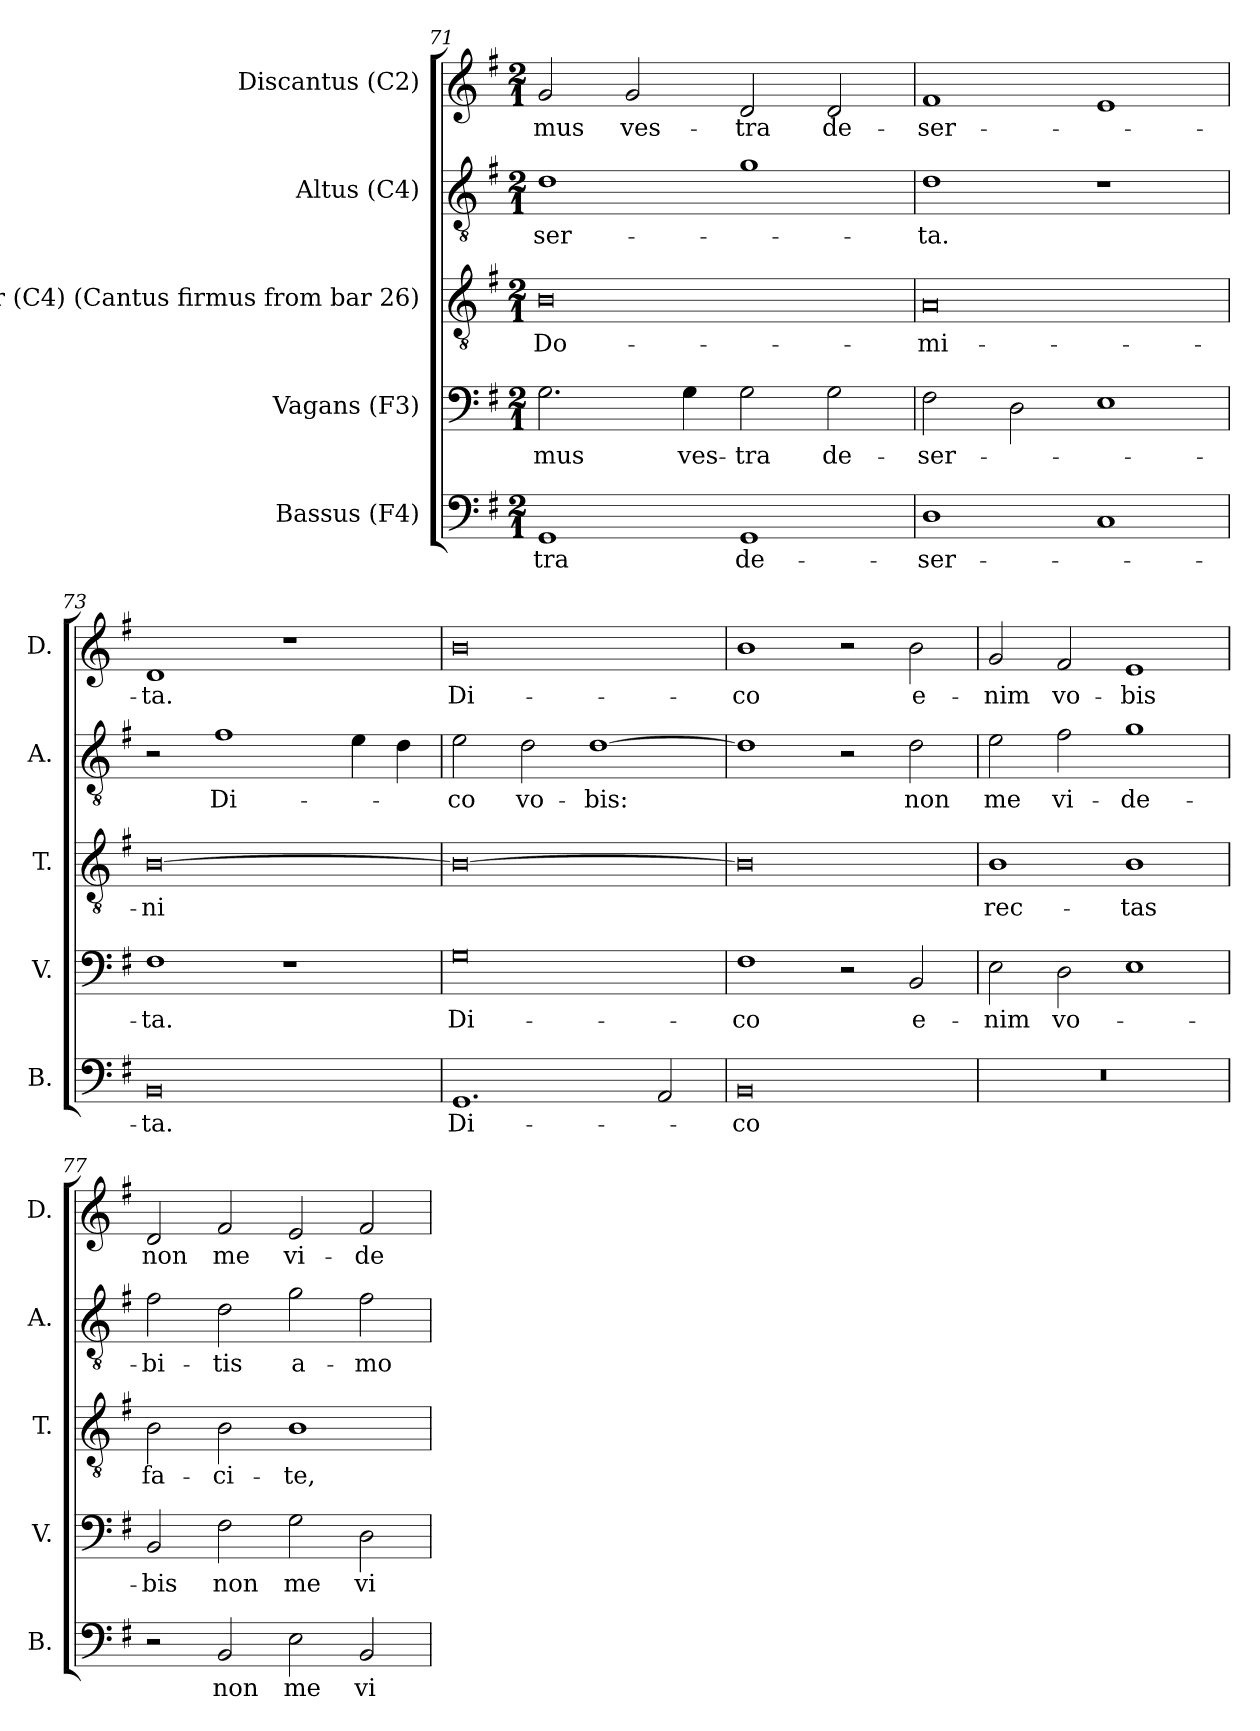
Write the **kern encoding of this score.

**kern	**text	**kern	**text	**kern	**text	**kern	**text	**kern	**text
*part5	*part5	*part4	*part4	*part3	*part3	*part2	*part2	*part1	*part1
*staff5	*staff5	*staff4	*staff4	*staff3	*staff3	*staff2	*staff2	*staff1	*staff1
*I"Bassus (F4)	*	*I"Vagans (F3)	*	*I"Tenor (C4) (Cantus firmus from bar 26)	*	*I"Altus (C4)	*	*I"Discantus (C2)	*
*I'B.	*	*I'V.	*	*I'T.	*	*I'A.	*	*I'D.	*
*clefF4	*	*clefF4	*	*clefGv2	*	*clefGv2	*	*clefG2	*
*	*	*ITrd7c12	*	*ITrd7c12	*	*	*	*	*
*k[f#]	*	*k[f#]	*	*k[f#]	*	*k[f#]	*	*k[f#]	*
*G:	*	*G:	*	*G:	*	*G:	*	*G:	*
*M2/1	*	*M2/1	*	*M2/1	*	*M2/1	*	*M2/1	*
=71	=71	=71	=71	=71	=71	=71	=71	=71	=71
!	!LO:LY:b:color=#000000	!	!	!	!	!	!	!	!
!	!	!	!LO:LY:b:color=#000000	!	!	!	!	!	!
!	!	!	!	!	!LO:LY:b:color=#000000	!	!	!	!
!	!	!	!	!	!	!	!LO:LY:b:color=#000000	!	!
!	!	!	!	!	!	!	!	!	!LO:LY:b:color=#000000
1GGi	-tra	2.GGi\	-mus	0BBi	Do-	1di	-ser-	2gi/	-mus
!	!	!	!	!	!	!	!	!	!LO:LY:b:color=#000000
.	.	.	.	.	.	.	.	2gi/	ves-
!	!	!	!LO:LY:b:color=#000000	!	!	!	!	!	!
.	.	4GGi\	ves-	.	.	.	.	.	.
!	!LO:LY:b:color=#000000	!	!	!	!	!	!	!	!
!	!	!	!LO:LY:b:color=#000000	!	!	!	!	!	!
!	!	!	!	!	!	!	!	!	!LO:LY:b:color=#000000
1GGi	de-	2GGi\	-tra	.	.	1gi	.	2di/	-tra
!	!	!	!LO:LY:b:color=#000000	!	!	!	!	!	!
!	!	!	!	!	!	!	!	!	!LO:LY:b:color=#000000
.	.	2GGi\	de-	.	.	.	.	2di/	de-
=72	=72	=72	=72	=72	=72	=72	=72	=72	=72
!	!LO:LY:b:color=#000000	!	!	!	!	!	!	!	!
!	!	!	!LO:LY:b:color=#000000	!	!	!	!	!	!
!	!	!	!	!	!LO:LY:b:color=#000000	!	!	!	!
!	!	!	!	!	!	!	!LO:LY:b:color=#000000	!	!
!	!	!	!	!	!	!	!	!	!LO:LY:b:color=#000000
1Di	-ser-	2FF#i\	-ser-	0AAi	-mi-	1di	-ta.	1f#i	-ser-
.	.	2DDi\	.	.	.	.	.	.	.
1Ci	.	1EEi	.	.	.	1r	.	1ei	.
!!LO:LB:g=z
=73	=73	=73	=73	=73	=73	=73	=73	=73	=73
!	!LO:LY:b:color=#000000	!	!	!	!	!	!	!	!
!	!	!	!LO:LY:b:color=#000000	!	!	!	!	!	!
!	!	!	!	!	!LO:LY:b:color=#000000	!	!	!	!
!	!	!	!	!	!	!	!	!	!LO:LY:b:color=#000000
0BBi	-ta.	1FF#i	-ta.	[0BBi	-ni	2r	.	1di	-ta.
!	!	!	!	!	!	!	!LO:LY:b:color=#000000	!	!
.	.	.	.	.	.	1f#i	Di-	.	.
.	.	1r	.	.	.	.	.	1r	.
.	.	.	.	.	.	4ei\	.	.	.
.	.	.	.	.	.	4di\	.	.	.
=74	=74	=74	=74	=74	=74	=74	=74	=74	=74
!	!LO:LY:b:color=#000000	!	!	!	!	!	!	!	!
!	!	!	!LO:LY:b:color=#000000	!	!	!	!	!	!
!	!	!	!	!	!	!	!LO:LY:b:color=#000000	!	!
!	!	!	!	!	!	!	!	!	!LO:LY:b:color=#000000
1.GGi	Di-	0GGi	Di-	0BBi_	.	2ei\	-co	0bi	Di-
!	!	!	!	!	!	!	!LO:LY:b:color=#000000	!	!
.	.	.	.	.	.	2di\	vo-	.	.
!	!	!	!	!	!	!	!LO:LY:b:color=#000000	!	!
.	.	.	.	.	.	[1di	-bis:	.	.
2AAi/	.	.	.	.	.	.	.	.	.
=75	=75	=75	=75	=75	=75	=75	=75	=75	=75
!	!LO:LY:b:color=#000000	!	!	!	!	!	!	!	!
!	!	!	!LO:LY:b:color=#000000	!	!	!	!	!	!
!	!	!	!	!	!	!	!	!	!LO:LY:b:color=#000000
0BBi	-co	1FF#i	-co	0BBi]	.	1di]	.	1bi	-co
.	.	2r	.	.	.	2r	.	2r	.
!	!	!	!LO:LY:b:color=#000000	!	!	!	!	!	!
!	!	!	!	!	!	!	!LO:LY:b:color=#000000	!	!
!	!	!	!	!	!	!	!	!	!LO:LY:b:color=#000000
.	.	2BBBi/	e-	.	.	2di\	non	2bi\	e-
=76	=76	=76	=76	=76	=76	=76	=76	=76	=76
!LO:N:vis=1	!	!	!	!	!	!	!	!	!
!	!	!	!LO:LY:b:color=#000000	!	!	!	!	!	!
!	!	!	!	!	!LO:LY:b:color=#000000	!	!	!	!
!	!	!	!	!	!	!	!LO:LY:b:color=#000000	!	!
!	!	!	!	!	!	!	!	!	!LO:LY:b:color=#000000
0r	.	2EEi\	-nim	1BBi	rec-	2ei\	me	2gi/	-nim
!	!	!	!LO:LY:b:color=#000000	!	!	!	!	!	!
!	!	!	!	!	!	!	!LO:LY:b:color=#000000	!	!
!	!	!	!	!	!	!	!	!	!LO:LY:b:color=#000000
.	.	2DDi\	vo-	.	.	2f#i\	vi-	2f#i/	vo-
!	!	!	!	!	!LO:LY:b:color=#000000	!	!	!	!
!	!	!	!	!	!	!	!LO:LY:b:color=#000000	!	!
!	!	!	!	!	!	!	!	!	!LO:LY:b:color=#000000
.	.	1EEi	.	1BBi	-tas	1gi	-de-	1ei	-bis
=77	=77	=77	=77	=77	=77	=77	=77	=77	=77
!	!	!	!LO:LY:b:color=#000000	!	!	!	!	!	!
!	!	!	!	!	!LO:LY:b:color=#000000	!	!	!	!
!	!	!	!	!	!	!	!LO:LY:b:color=#000000	!	!
!	!	!	!	!	!	!	!	!	!LO:LY:b:color=#000000
2r	.	2BBBi/	-bis	2BBi\	fa-	2f#i\	-bi-	2di/	non
!	!LO:LY:b:color=#000000	!	!	!	!	!	!	!	!
!	!	!	!LO:LY:b:color=#000000	!	!	!	!	!	!
!	!	!	!	!	!LO:LY:b:color=#000000	!	!	!	!
!	!	!	!	!	!	!	!LO:LY:b:color=#000000	!	!
!	!	!	!	!	!	!	!	!	!LO:LY:b:color=#000000
2BBi/	non	2FF#i\	non	2BBi\	-ci-	2di\	-tis	2f#i/	me
!	!LO:LY:b:color=#000000	!	!	!	!	!	!	!	!
!	!	!	!LO:LY:b:color=#000000	!	!	!	!	!	!
!	!	!	!	!	!LO:LY:b:color=#000000	!	!	!	!
!	!	!	!	!	!	!	!LO:LY:b:color=#000000	!	!
!	!	!	!	!	!	!	!	!	!LO:LY:b:color=#000000
2Ei\	me	2GGi\	me	1BBi	-te,	2gi\	a-	2ei/	vi-
!	!LO:LY:b:color=#000000	!	!	!	!	!	!	!	!
!	!	!	!LO:LY:b:color=#000000	!	!	!	!	!	!
!	!	!	!	!	!	!	!LO:LY:b:color=#000000	!	!
!	!	!	!	!	!	!	!	!	!LO:LY:b:color=#000000
2BBi/	vi-	2DDi\	vi-	.	.	2f#i\	-mo-	2f#i/	-de-
=	=	=	=	=	=	=	=	=	=
*-	*-	*-	*-	*-	*-	*-	*-	*-	*-
